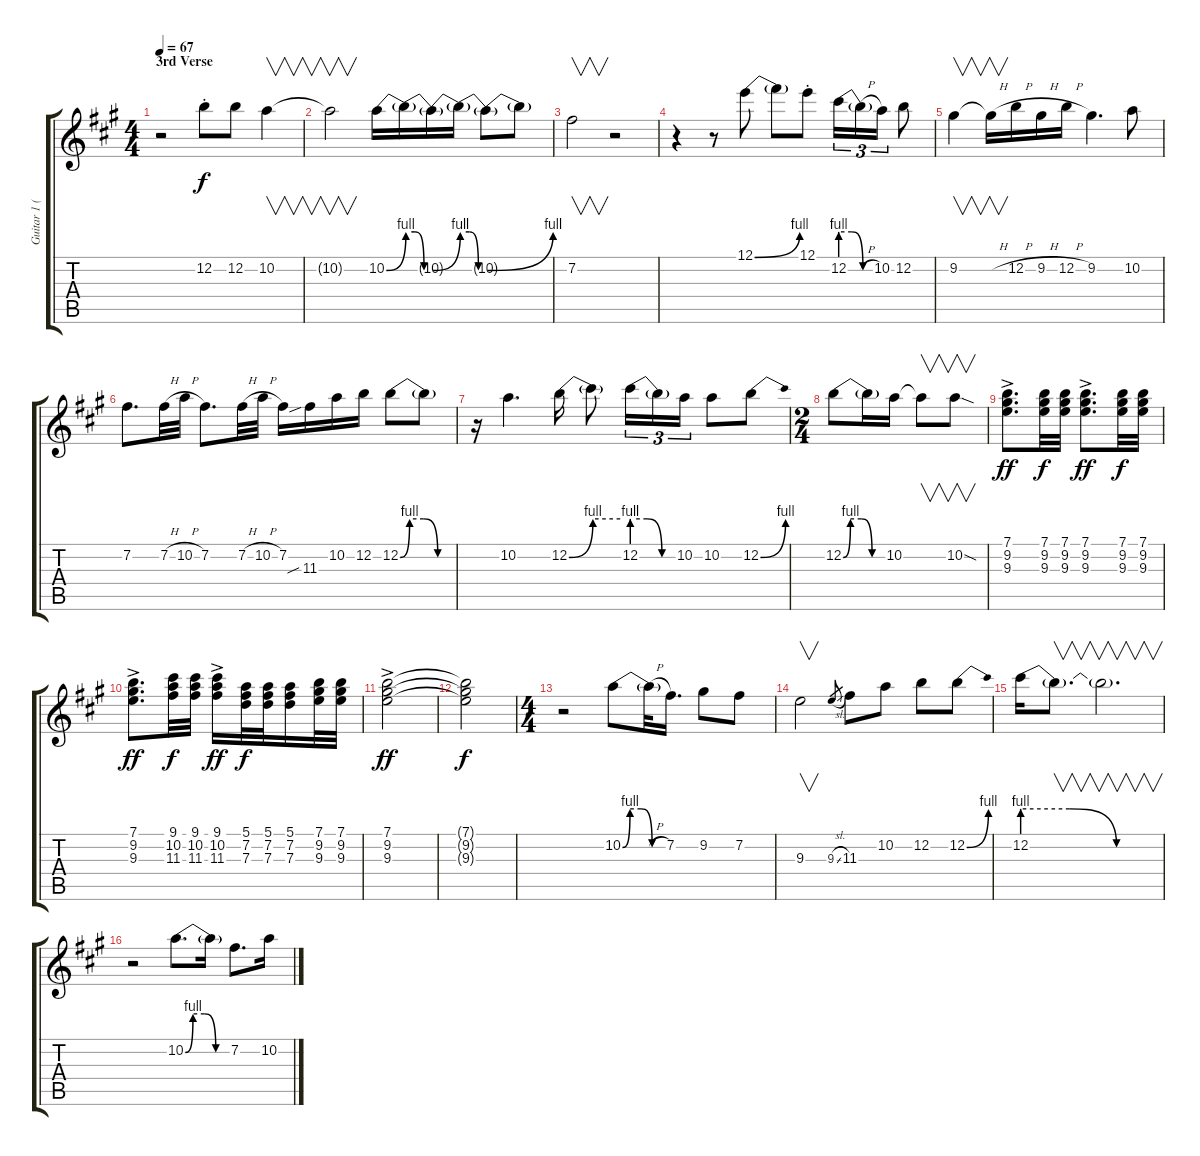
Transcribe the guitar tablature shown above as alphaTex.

\track ("Guitar 1 (Eric Clapton) " "Guitar 1 (") {instrument distortionguitar}
\staff {score tabs}
\tuning (E4 B3 G3 D3 A2 E2) {hide}
\ts (4 4)
\section ("" "3rd Verse")
\tempo 67
\clef g2
\ks a
r.2{dy f} 12.2{st}.8 12.2.8 10.2.4{v} |
10.2{t}.2{v} 10.2{be (bend 0 0 60 4)}.16 10.2{be (custom 0 4 20 4 40 0 60 0) t}.16 10.2{be (bend 0 0 60 4) t}.16 10.2{be (custom 0 4 20 4 40 0 60 0) t}.16 10.2{be (bend 0 0 60 4) t}.8 10.2{t}.8 |
7.2.2{v} r.2 |
r.4 r.8 12.1{be (bend 0 0 60 4)}.8 12.1{t}.8 12.1{st}.8 12.2{be (custom 0 4 20 4 40 0 60 0)}.16{tu (3 2)} 12.2{h t}.16{tu (3 2)} 10.2.16{tu (3 2)} 12.2.8 |
9.2.4{v} 9.2{h t}.16{v} 12.2{h}.16 9.2{h}.16 12.2{h}.16 9.2.4{d} 10.2.8 |
7.2.8{d} 7.2{h}.32 10.2{h}.32 7.2.8{d} 7.2{h}.32 10.2{h}.32 7.2.16 11.3{sib}.16 10.2.16 12.2.16 12.2{be (custom 0 0 10 4 25 4 40 0 60 0)}.8 12.2{t}.8 |
r.16 10.2.4{d} 12.2{be (bend 0 0 60 4)}.16 12.2{be (hold 0 4 60 4) t}.8 12.2{be (custom 0 4 20 4 40 0 60 0)}.16{tu (3 2)} 12.2{t}.16{tu (3 2)} 10.2.16{tu (3 2)} 10.2.8 12.2{be (bend 0 0 60 4)}.8 |
\ts (2 4)
12.2{be (custom 0 0 10 4 25 4 40 0 60 0)}.8 12.2{t}.16 10.2.16 10.2{t}.8{v} 10.2{sod}.8{v} |
(7.1{ac} 9.2{ac} 9.3{ac}).8{d dy ff} (7.1 9.2 9.3).32{dy f} (7.1 9.2 9.3).32 (7.1{ac} 9.2{ac} 9.3{ac}).8{d dy ff} (7.1 9.2 9.3).32{dy f} (7.1 9.2 9.3).32 |
(7.1{ac} 9.2{ac} 9.3{ac}).8{d dy ff} (9.1 10.2 11.3).32{dy f} (9.1 10.2 11.3).32 (9.1{ac} 10.2{ac} 11.3{ac}).16{dy ff} (5.1 7.2 7.3).32{dy f} (5.1 7.2 7.3).32 (5.1 7.2 7.3).16 (7.1 9.2 9.3).32 (7.1 9.2 9.3).32 |
(7.1{ac} 9.2{ac} 9.3{ac}).2{dy ff} |
(7.1{t} 9.2{t} 9.3{t}).2{dy f} |
\ts (4 4)
r.2 10.2{be (custom 0 0 10 4 25 4 40 0 60 0)}.8 10.2{h t}.32 7.2.16{d} 9.2.8 7.2.8 |
9.3.2{v} 9.3{sl}.8{gr} 11.3.8 10.2.8 12.2.8 12.2{be (bend 0 0 60 4)}.8 |
12.2{be (custom 0 4 20 4 40 0 60 0)}.16 12.2{t}.8{v d} 12.2{t}.2{v d} |
r.2 10.2{be (custom 0 0 10 4 25 4 40 0 60 0)}.8{d} 10.2{t}.16 7.2.8{d} 10.2.16
